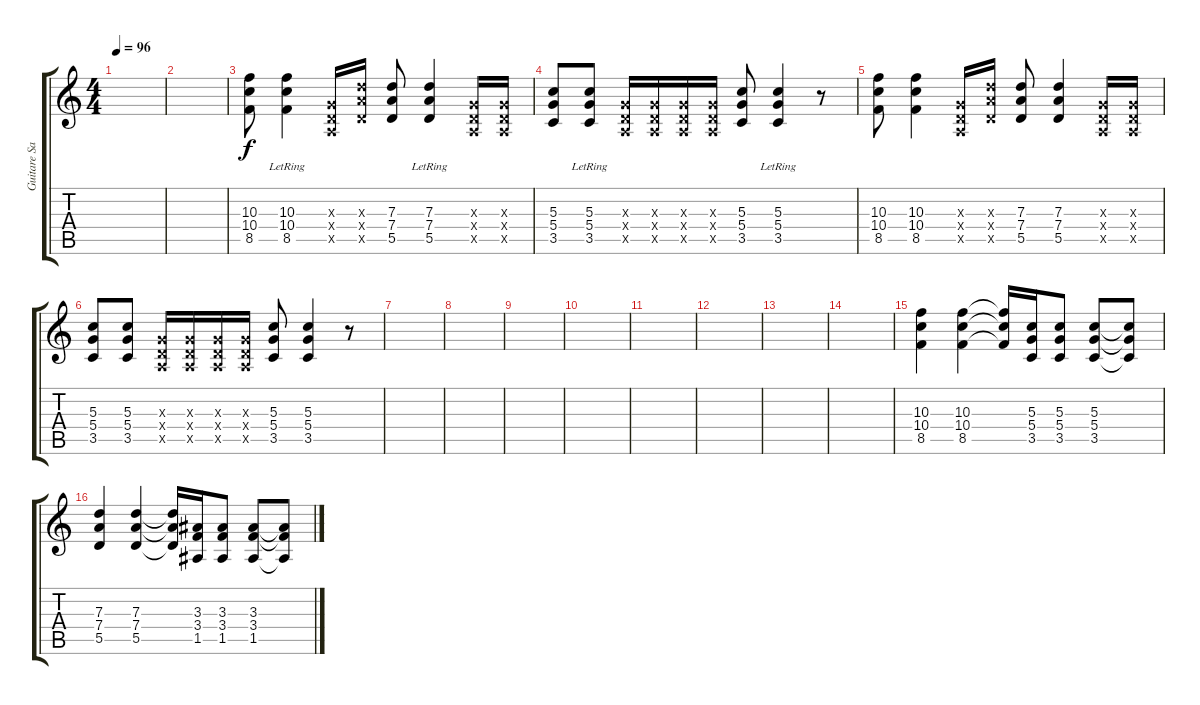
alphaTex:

\track ("Guitare Saturée" "Guitare Sa") {instrument distortionguitar}
\staff {score tabs}
\tuning (E4 B3 G3 D3 A2 E2) {hide}
\ts (4 4)
\tempo 96
\clef g2
\ks c
|
|
(10.3 10.4 8.5).8 (10.3{lr} 10.4{lr} 8.5{lr}).4 (0.3{x} 0.4{x} 0.5{x}).16 (7.3{x} 7.4{x} 5.5{x}).16 (7.3 7.4 5.5).8 (7.3{lr} 7.4{lr} 5.5{lr}).4 (0.3{x} 0.4{x} 0.5{x}).16 (0.3{x} 0.4{x} 0.5{x}).16 |
(5.3 5.4 3.5).8 (5.3{lr} 5.4{lr} 3.5{lr}).8 (0.3{x} 0.4{x} 0.5{x}).16 (0.3{x} 0.4{x} 0.5{x}).16 (0.3{x} 0.4{x} 0.5{x}).16 (0.3{x} 0.4{x} 0.5{x}).16 (5.3 5.4 3.5).8 (5.3{lr} 5.4{lr} 3.5{lr}).4 r.8 |
(10.3 10.4 8.5).8 (10.3 10.4 8.5).4 (0.3{x} 0.4{x} 0.5{x}).16 (7.3{x} 7.4{x} 5.5{x}).16 (7.3 7.4 5.5).8 (7.3 7.4 5.5).4 (0.3{x} 0.4{x} 0.5{x}).16 (0.3{x} 0.4{x} 0.5{x}).16 |
(5.3 5.4 3.5).8 (5.3 5.4 3.5).8 (0.3{x} 0.4{x} 0.5{x}).16 (0.3{x} 0.4{x} 0.5{x}).16 (0.3{x} 0.4{x} 0.5{x}).16 (0.3{x} 0.4{x} 0.5{x}).16 (5.3 5.4 3.5).8 (5.3 5.4 3.5).4 r.8 |
|
|
|
|
|
|
|
|
(10.3 10.4 8.5).4 (10.3 10.4 8.5).4 (10.3{t} 10.4{t} 8.5{t}).16 (5.3 5.4 3.5).16 (5.3 5.4 3.5).8 (5.3 5.4 3.5).8 (5.3{t} 5.4{t} 3.5{t}).8 |
(7.3 7.4 5.5).4 (7.3 7.4 5.5).4 (7.3{t} 7.4{t} 5.5{t}).16 (3.3 3.4 1.5).16 (3.3 3.4 1.5).8 (3.3 3.4 1.5).8 (3.3{t} 3.4{t} 1.5{t}).8
